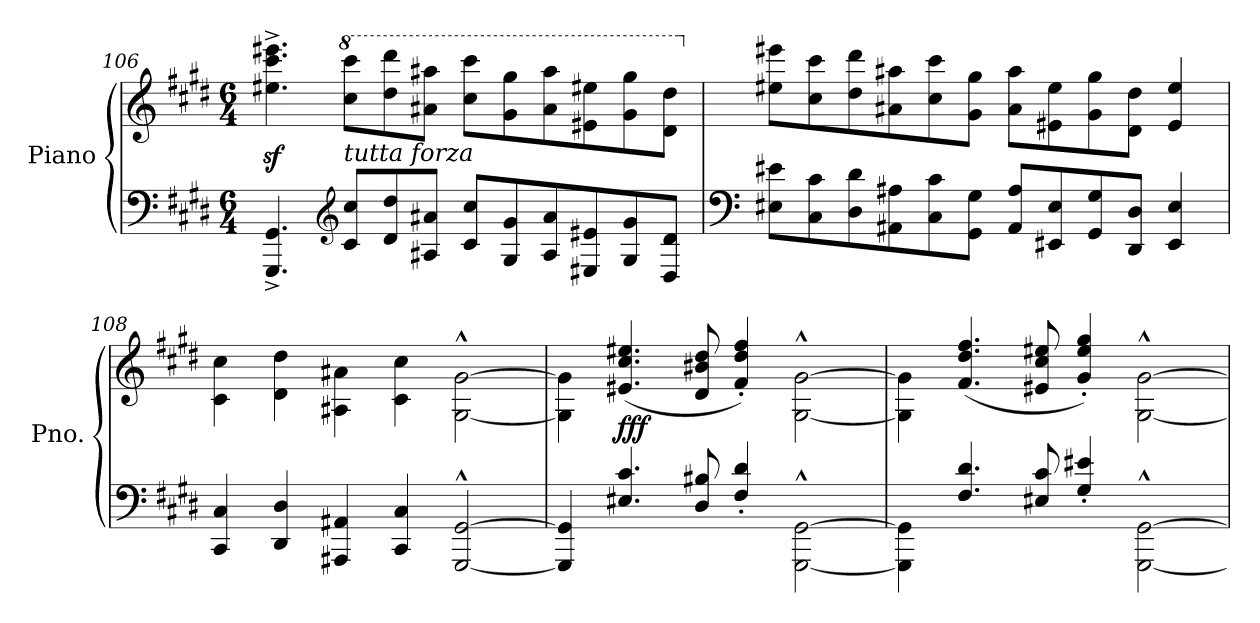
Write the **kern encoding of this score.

**kern	**kern	**dynam
*part1	*part1	*part1
*staff2	*staff1	*staff1/2
*I"Piano	*	*
*I'Pno.	*	*
*clefF4	*clefG2	*
*k[f#c#g#d#]	*k[f#c#g#d#]	*
*M6/4	*M6/4	*
=106	=106	=106
4.GGG#/^ 4.GG#/^	4.ee#X\z<^ 4.ccc#\z<^ 4.eee#X\z<^	.
*clefG2	*	*
*	*8va	*
!	!LO:TX:b:i:t=tutta forza	!
8c#/ 8cc#/L	8ccc#\ 8cccc#\L	.
8d#/ 8dd#/	8ddd#\ 8dddd#\	.
8A#X/ 8a#X/J	8aa#X\ 8aaa#X\J	.
8c#/ 8cc#/L	8ccc#\ 8cccc#\L	.
8G#/ 8g#/	8gg#\ 8ggg#\	.
8A#/ 8a#/	8aa#\ 8aaa#\	.
8E#X/ 8e#X/	8ee#X\ 8eee#X\	.
8G#/ 8g#/	8gg#\ 8ggg#\	.
8D#/ 8d#/J	8dd#\ 8ddd#\J	.
=107	=107	=107
*clefF4	*	*
*	*X8va	*
8E#X\ 8e#X\L	8ee#X\ 8eee#X\L	.
8C#\ 8c#\	8cc#\ 8ccc#\	.
8D#\ 8d#\	8dd#\ 8ddd#\	.
8AA#X\ 8A#X\	8a#X\ 8aa#X\	.
8C#\ 8c#\	8cc#\ 8ccc#\	.
8GG#\ 8G#\J	8g#\ 8gg#\J	.
8AA#/ 8A#/L	8a#\ 8aa#\L	.
8EE#X/ 8E#/	8e#X\ 8ee#\	.
8GG#/ 8G#/	8g#\ 8gg#\	.
8DD#/ 8D#/J	8d#\ 8dd#\J	.
4EE#/ 4E#/	4e#/ 4ee#/	.
!!LO:LB:g=z
=108	=108	=108
4CC#/ 4C#/	4c#\ 4cc#\	.
4DD#/ 4D#/	4d#\ 4dd#\	.
4AAA#X/ 4AA#X/	4A#X\ 4a#X\	.
4CC#/ 4C#/	4c#\ 4cc#\	.
[2GGG#/^^ [2GG#/^^	[2G#\^^ [2g#\^^	.
=109	=109	=109
4GGG#/] 4GG#/]	4G#\] 4g#\]	.
!	!	!LO:DY:b
4.E#X/ 4.c#/	(>4.e#X/ 4.cc#/ 4.ee#X/	fff
8D#/ 8B#X/	8d#/ 8b#X/ 8dd#/	.
4F#/' 4d#/'	4f#/' 4dd#/' 4ff#/')	.
[2GGG#\^^ [2GG#\^^	[2G#\^^ [2g#\^^	.
=110	=110	=110
4GGG#\] 4GG#\]	4G#\] 4g#\]	.
4.F#/ 4.d#/	(>4.f#/ 4.dd#/ 4.ff#/	.
8E#X/ 8c#/	8e#X/ 8cc#/ 8ee#X/	.
4G#/' 4e#X/'	4g#/' 4ee#/' 4gg#/')	.
[2GGG#\^^ [2GG#\^^	[2G#\^^ [2g#\^^	.
=	=	=
*-	*-	*-
